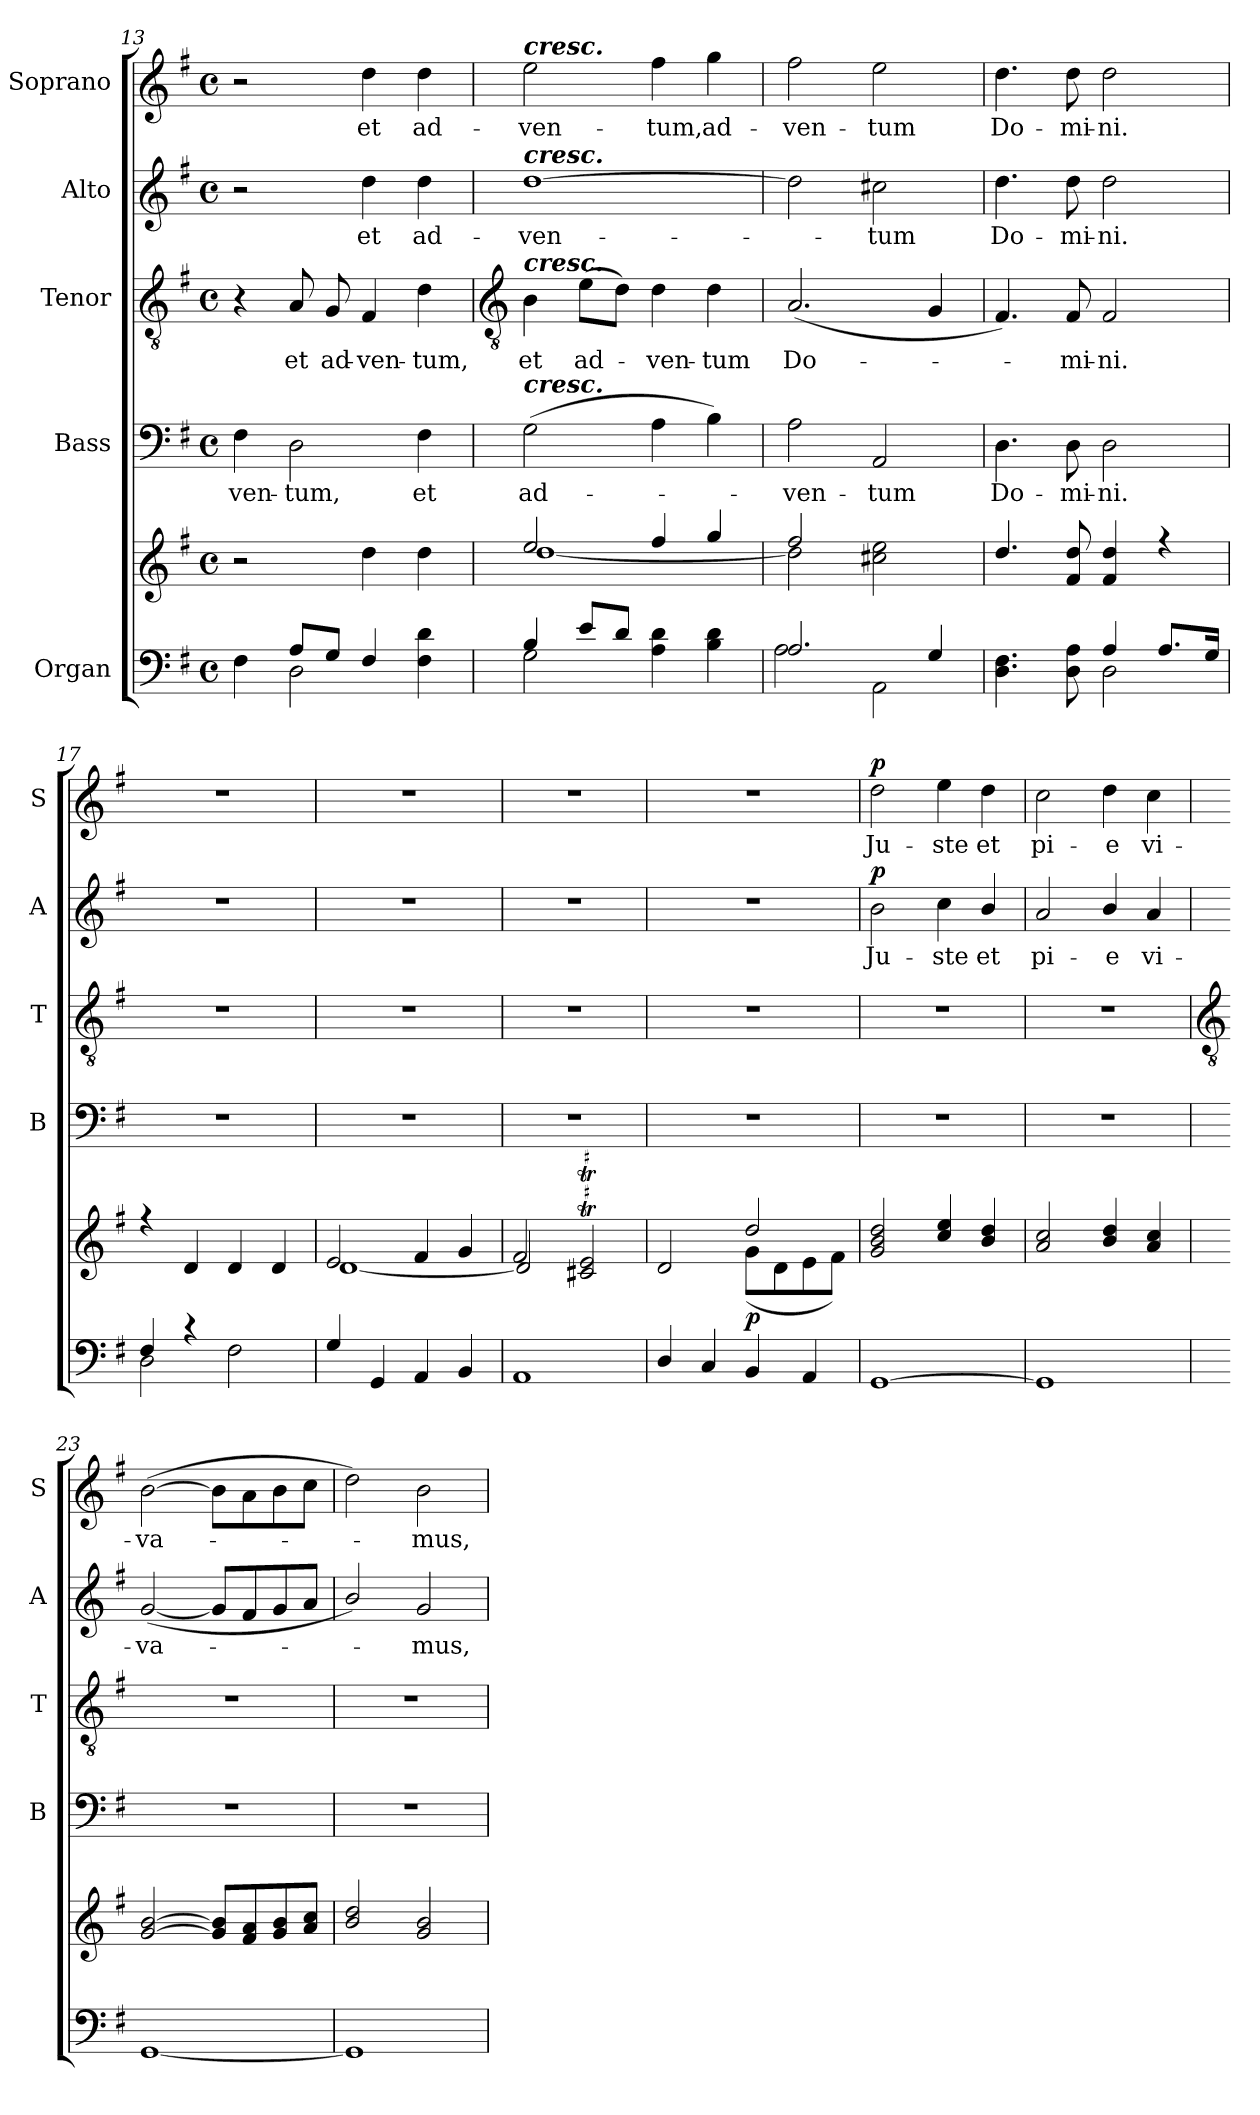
**kern	**kern	**dynam	**kern	**text	**kern	**text	**kern	**text	**dynam	**kern	**text	**dynam
*part5	*part5	*part5	*part4	*part4	*part3	*part3	*part2	*part2	*part2	*part1	*part1	*part1
*staff6	*staff5	*staff5/6	*staff4	*staff4	*staff3	*staff3	*staff2	*staff2	*staff2	*staff1	*staff1	*staff1
*I"Organ	*	*	*I"Bass	*	*I"Tenor	*	*I"Alto	*	*	*I"Soprano	*	*
*	*	*	*I'B	*	*I'T	*	*I'A	*	*	*I'S	*	*
*clefF4	*clefG2	*	*clefF4	*	*clefGv2	*	*clefG2	*	*	*clefG2	*	*
*k[f#]	*k[f#]	*	*k[f#]	*	*k[f#]	*	*k[f#]	*	*	*k[f#]	*	*
*G:	*G:	*	*G:	*	*G:	*	*G:	*	*	*G:	*	*
*M4/4	*M4/4	*	*M4/4	*	*M4/4	*	*M4/4	*	*	*M4/4	*	*
*met(c)	*met(c)	*	*met(c)	*	*met(c)	*	*met(c)	*	*	*met(c)	*	*
=13	=13	=13	=13	=13	=13	=13	=13	=13	=13	=13	=13	=13
*^	*	*	*	*	*	*	*	*	*	*	*	*
!	!	!	!	!	!LO:LY:b	!	!	!	!	!	!	!	!
4F#	4ryy	2r	.	4F#	-ven-	4r	.	2r	.	.	2r	.	.
!	!	!	!	!	!LO:LY:b	!	!LO:LY:b	!	!	!	!	!	!
8A/L	2D\	.	.	2D	-tum,	8A	et	.	.	.	.	.	.
!	!	!	!	!	!	!	!LO:LY:b	!	!	!	!	!	!
8G/J	.	.	.	.	.	8G	ad-	.	.	.	.	.	.
!	!	!	!	!	!	!	!LO:LY:b	!	!LO:LY:b	!	!	!LO:LY:b	!
4F#/	.	4dd	.	.	.	4F#	-ven-	4dd	et	.	4dd	et	.
!	!	!	!	!	!LO:LY:b	!	!LO:LY:b	!	!LO:LY:b	!	!	!LO:LY:b	!
4F# 4d	4ryy	4dd	.	4F#	et	4d	-tum,	4dd	ad-	.	4dd	ad-	.
!!LO:LB:g=z
=14	=14	=14	=14	=14	=14	=14	=14	=14	=14	=14	=14	=14	=14
*	*	*	*	*	*	*clefGv2	*	*	*	*	*	*	*
*	*	*^	*	*	*	*	*	*	*	*	*	*	*
!	!	!	!	!	!	!	!	!	!	!	!	!LO:TX:a:Bi:t=cresc.	!	!
!	!	!	!	!	!	!	!	!	!LO:TX:a:Bi:t=cresc.	!	!	!	!	!
!	!	!	!	!	!	!	!LO:TX:a:Bi:t=cresc.	!	!	!	!	!	!	!
!	!	!	!	!	!LO:TX:a:Bi:t=cresc.	!	!	!	!	!	!	!	!	!
!	!	!	!	!	!	!LO:LY:b	!	!LO:LY:b	!	!LO:LY:b	!	!	!LO:LY:b	!
4B/	2G\	2ee/	[1dd\	.	(>2G	ad-	4B	et	[1dd	-ven-	.	2ee	-ven-	.
!	!	!	!	!	!	!	!	!LO:LY:b	!	!	!	!	!	!
8e/L	.	.	.	.	.	.	(>8eL	ad-	.	.	.	.	.	.
8d/J	.	.	.	.	.	.	8dJ)	.	.	.	.	.	.	.
!	!	!	!	!	!	!	!	!LO:LY:b	!	!	!	!	!LO:LY:b	!
4A 4d	2ryy	4ff#/	.	.	4A	.	4d	ven-	.	.	.	4ff#	-tum,	.
!	!	!	!	!	!	!	!	!LO:LY:b	!	!	!	!	!LO:LY:b	!
4B 4d	.	4gg/	.	.	4B)	.	4d	-tum	.	.	.	4gg	ad-	.
=15	=15	=15	=15	=15	=15	=15	=15	=15	=15	=15	=15	=15	=15	=15
!	!	!	!	!	!	!LO:LY:b	!	!LO:LY:b	!	!	!	!	!LO:LY:b	!
2.A/	2A\	2ff#	2dd\]	.	2A	ven-	(<2.A	Do-	2dd]	.	.	2ff#	-ven-	.
!	!	!	!	!	!	!LO:LY:b	!	!	!	!LO:LY:b	!	!	!LO:LY:b	!
.	2AA\	2cc#X 2ee	2ryy	.	2AA	-tum	.	.	2cc#X	tum	.	2ee	-tum	.
4G/	.	.	.	.	.	.	4G	.	.	.	.	.	.	.
=16	=16	=16	=16	=16	=16	=16	=16	=16	=16	=16	=16	=16	=16	=16
!	!	!	!	!	!	!LO:LY:b	!	!	!	!LO:LY:b	!	!	!LO:LY:b	!
4.D 4.F#	2ryy	4.dd	1ryy	.	4.D	Do-	4.F#)	.	4.dd	Do-	.	4.dd	Do-	.
!	!	!	!	!	!	!LO:LY:b	!	!LO:LY:b	!	!LO:LY:b	!	!	!LO:LY:b	!
8D 8A	.	8f# 8dd	.	.	8D	-mi-	8F#	mi-	8dd	-mi-	.	8dd	-mi-	.
!	!	!	!	!	!	!LO:LY:b	!	!LO:LY:b	!	!LO:LY:b	!	!	!LO:LY:b	!
4A/	2D\	4f# 4dd	.	.	2D	-ni.	2F#	-ni.	2dd	-ni.	.	2dd	-ni.	.
8.A/L	.	4r	.	.	.	.	.	.	.	.	.	.	.	.
16G/J	.	.	.	.	.	.	.	.	.	.	.	.	.	.
=17	=17	=17	=17	=17	=17	=17	=17	=17	=17	=17	=17	=17	=17	=17
4F#/	2D\	4r	1ryy	.	1r	.	1r	.	1r	.	.	1r	.	.
4r	.	4d	.	.	.	.	.	.	.	.	.	.	.	.
2F#	2ryy	4d	.	.	.	.	.	.	.	.	.	.	.	.
.	.	4d	.	.	.	.	.	.	.	.	.	.	.	.
=18	=18	=18	=18	=18	=18	=18	=18	=18	=18	=18	=18	=18	=18	=18
4G	1ryy	2e	[1d\	.	1r	.	1r	.	1r	.	.	1r	.	.
4GG	.	.	.	.	.	.	.	.	.	.	.	.	.	.
4AA	.	4f#	.	.	.	.	.	.	.	.	.	.	.	.
4BB	.	4g	.	.	.	.	.	.	.	.	.	.	.	.
=19	=19	=19	=19	=19	=19	=19	=19	=19	=19	=19	=19	=19	=19	=19
1AA	1ryy	2f#	2d/]	.	1r	.	1r	.	1r	.	.	1r	.	.
.	.	2c#XT 2eT	2ryy	.	.	.	.	.	.	.	.	.	.	.
=20	=20	=20	=20	=20	=20	=20	=20	=20	=20	=20	=20	=20	=20	=20
4D/	1ryy	2d	2ryy	.	1r	.	1r	.	1r	.	.	1r	.	.
4C	.	.	.	.	.	.	.	.	.	.	.	.	.	.
!	!	!	!	!LO:DY:b	!	!	!	!	!	!	!	!	!	!
4BB	.	2dd/	(<8g\L	p	.	.	.	.	.	.	.	.	.	.
.	.	.	8d\	.	.	.	.	.	.	.	.	.	.	.
4AA	.	.	8e\	.	.	.	.	.	.	.	.	.	.	.
.	.	.	8f#\J)	.	.	.	.	.	.	.	.	.	.	.
=21	=21	=21	=21	=21	=21	=21	=21	=21	=21	=21	=21	=21	=21	=21
!	!	!	!	!	!	!	!	!	!	!LO:LY:b	!LO:DY:b	!	!LO:LY:b	!LO:DY:b
[1GG	1ryy	2g 2b 2dd	1ryy	.	1r	.	1r	.	2b	Ju-	p	2dd	Ju-	p
!	!	!	!	!	!	!	!	!	!	!LO:LY:b	!	!	!LO:LY:b	!
.	.	4cc 4ee	.	.	.	.	.	.	4cc	-ste	.	4ee	-ste	.
!	!	!	!	!	!	!	!	!	!	!LO:LY:b	!	!	!LO:LY:b	!
.	.	4b 4dd	.	.	.	.	.	.	4b/	et	.	4dd	et	.
=22	=22	=22	=22	=22	=22	=22	=22	=22	=22	=22	=22	=22	=22	=22
!	!	!	!	!	!	!	!	!	!	!LO:LY:b	!	!	!LO:LY:b	!
1GG]	1ryy	2a 2cc	1ryy	.	1r	.	1r	.	2a	pi-	.	2cc	pi-	.
!	!	!	!	!	!	!	!	!	!	!LO:LY:b	!	!	!LO:LY:b	!
.	.	4b 4dd	.	.	.	.	.	.	4b/	-e	.	4dd	-e	.
!	!	!	!	!	!	!	!	!	!	!LO:LY:b	!	!	!LO:LY:b	!
.	.	4a 4cc	.	.	.	.	.	.	4a	vi-	.	4cc	vi-	.
*v	*v	*	*	*	*	*	*	*	*	*	*	*	*	*
!!LO:LB:g=z
=23	=23	=23	=23	=23	=23	=23	=23	=23	=23	=23	=23	=23	=23
*	*	*	*	*	*	*clefGv2	*	*	*	*	*	*	*
!	!	!	!	!	!	!	!	!	!LO:LY:b	!	!	!LO:LY:b	!
[1GG	[2g [2b	1ryy	.	1r	.	1r	.	(<[2g	-va-	.	(>[2b	-va-	.
.	8g] 8b]L	.	.	.	.	.	.	8gL]	.	.	8bL]	.	.
.	8f# 8a	.	.	.	.	.	.	8f#	.	.	8a	.	.
.	8g 8b	.	.	.	.	.	.	8g	.	.	8b	.	.
.	8a 8ccJ	.	.	.	.	.	.	8aJ	.	.	8ccJ	.	.
=24	=24	=24	=24	=24	=24	=24	=24	=24	=24	=24	=24	=24	=24
1GG]	2b 2dd	1ryy	.	1r	.	1r	.	2b/)	.	.	2dd)	.	.
!	!	!	!	!	!	!	!	!	!LO:LY:b	!	!	!LO:LY:b	!
.	2g 2b	.	.	.	.	.	.	2g	mus,	.	2b	mus,	.
*	*v	*v	*	*	*	*	*	*	*	*	*	*	*
=	=	=	=	=	=	=	=	=	=	=	=	=
*-	*-	*-	*-	*-	*-	*-	*-	*-	*-	*-	*-	*-
